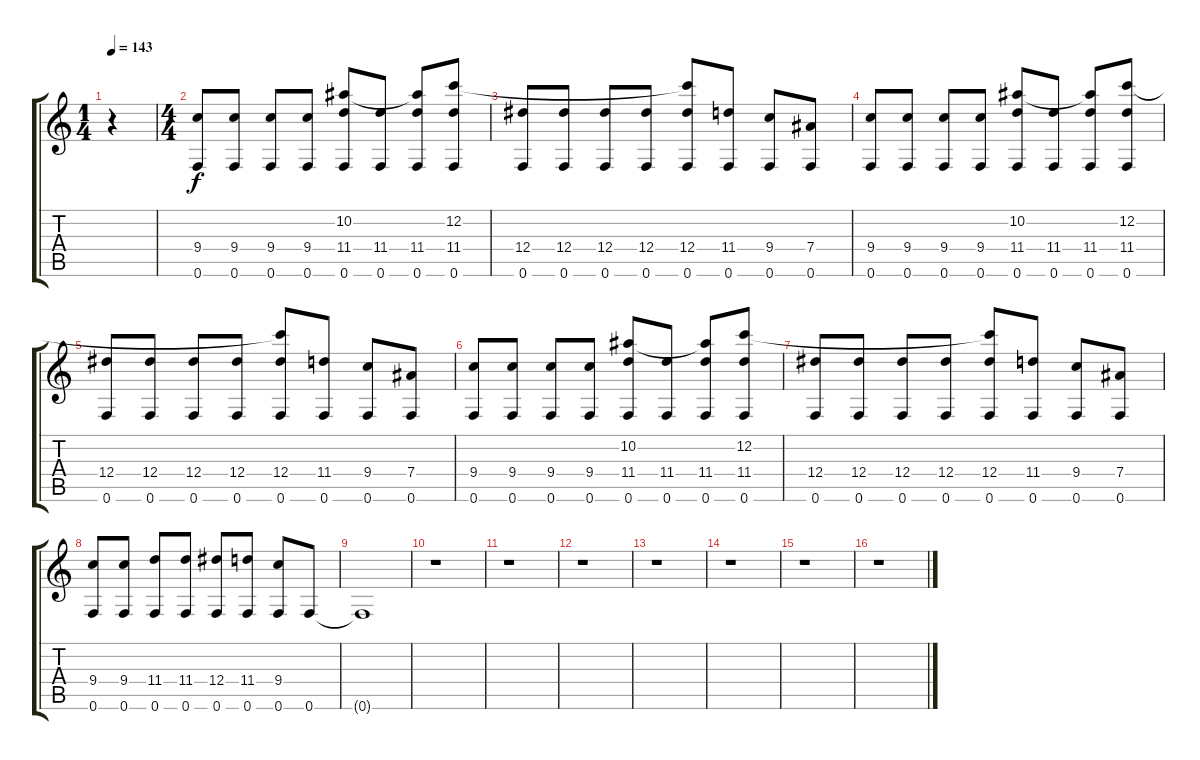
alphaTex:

\track "" {instrument electricguitarclean}
\staff {score tabs}
\tuning (F4 C4 Ab3 Eb3 Bb2 F2) {hide}
\ts (1 4)
\tempo 143
\clef g2
\ks c
r.4{dy f instrument electricguitarclean} |
\ts (4 4)
(9.4 0.6).8 (9.4 0.6).8 (9.4 0.6).8 (9.4 0.6).8 (10.2 11.4 0.6).8 (11.4 0.6).8 (10.2{t} 11.4 0.6).8 (12.2 11.4 0.6).8 |
(12.4 0.6).8 (12.4 0.6).8 (12.4 0.6).8 (12.4 0.6).8 (12.2{t} 12.4 0.6).8 (11.4 0.6).8 (9.4 0.6).8 (7.4 0.6).8 |
(9.4 0.6).8 (9.4 0.6).8 (9.4 0.6).8 (9.4 0.6).8 (10.2 11.4 0.6).8 (11.4 0.6).8 (10.2{t} 11.4 0.6).8 (12.2 11.4 0.6).8 |
(12.4 0.6).8 (12.4 0.6).8 (12.4 0.6).8 (12.4 0.6).8 (12.2{t} 12.4 0.6).8 (11.4 0.6).8 (9.4 0.6).8 (7.4 0.6).8 |
(9.4 0.6).8 (9.4 0.6).8 (9.4 0.6).8 (9.4 0.6).8 (10.2 11.4 0.6).8 (11.4 0.6).8 (10.2{t} 11.4 0.6).8 (12.2 11.4 0.6).8 |
(12.4 0.6).8 (12.4 0.6).8 (12.4 0.6).8 (12.4 0.6).8 (12.2{t} 12.4 0.6).8 (11.4 0.6).8 (9.4 0.6).8 (7.4 0.6).8 |
(9.4 0.6).8 (9.4 0.6).8 (11.4 0.6).8 (11.4 0.6).8 (12.4 0.6).8 (11.4 0.6).8 (9.4 0.6).8 0.6.8 |
0.6{t}.1 |
r.1 |
r.1 |
r.1 |
r.1 |
r.1 |
r.1 |
r.1
